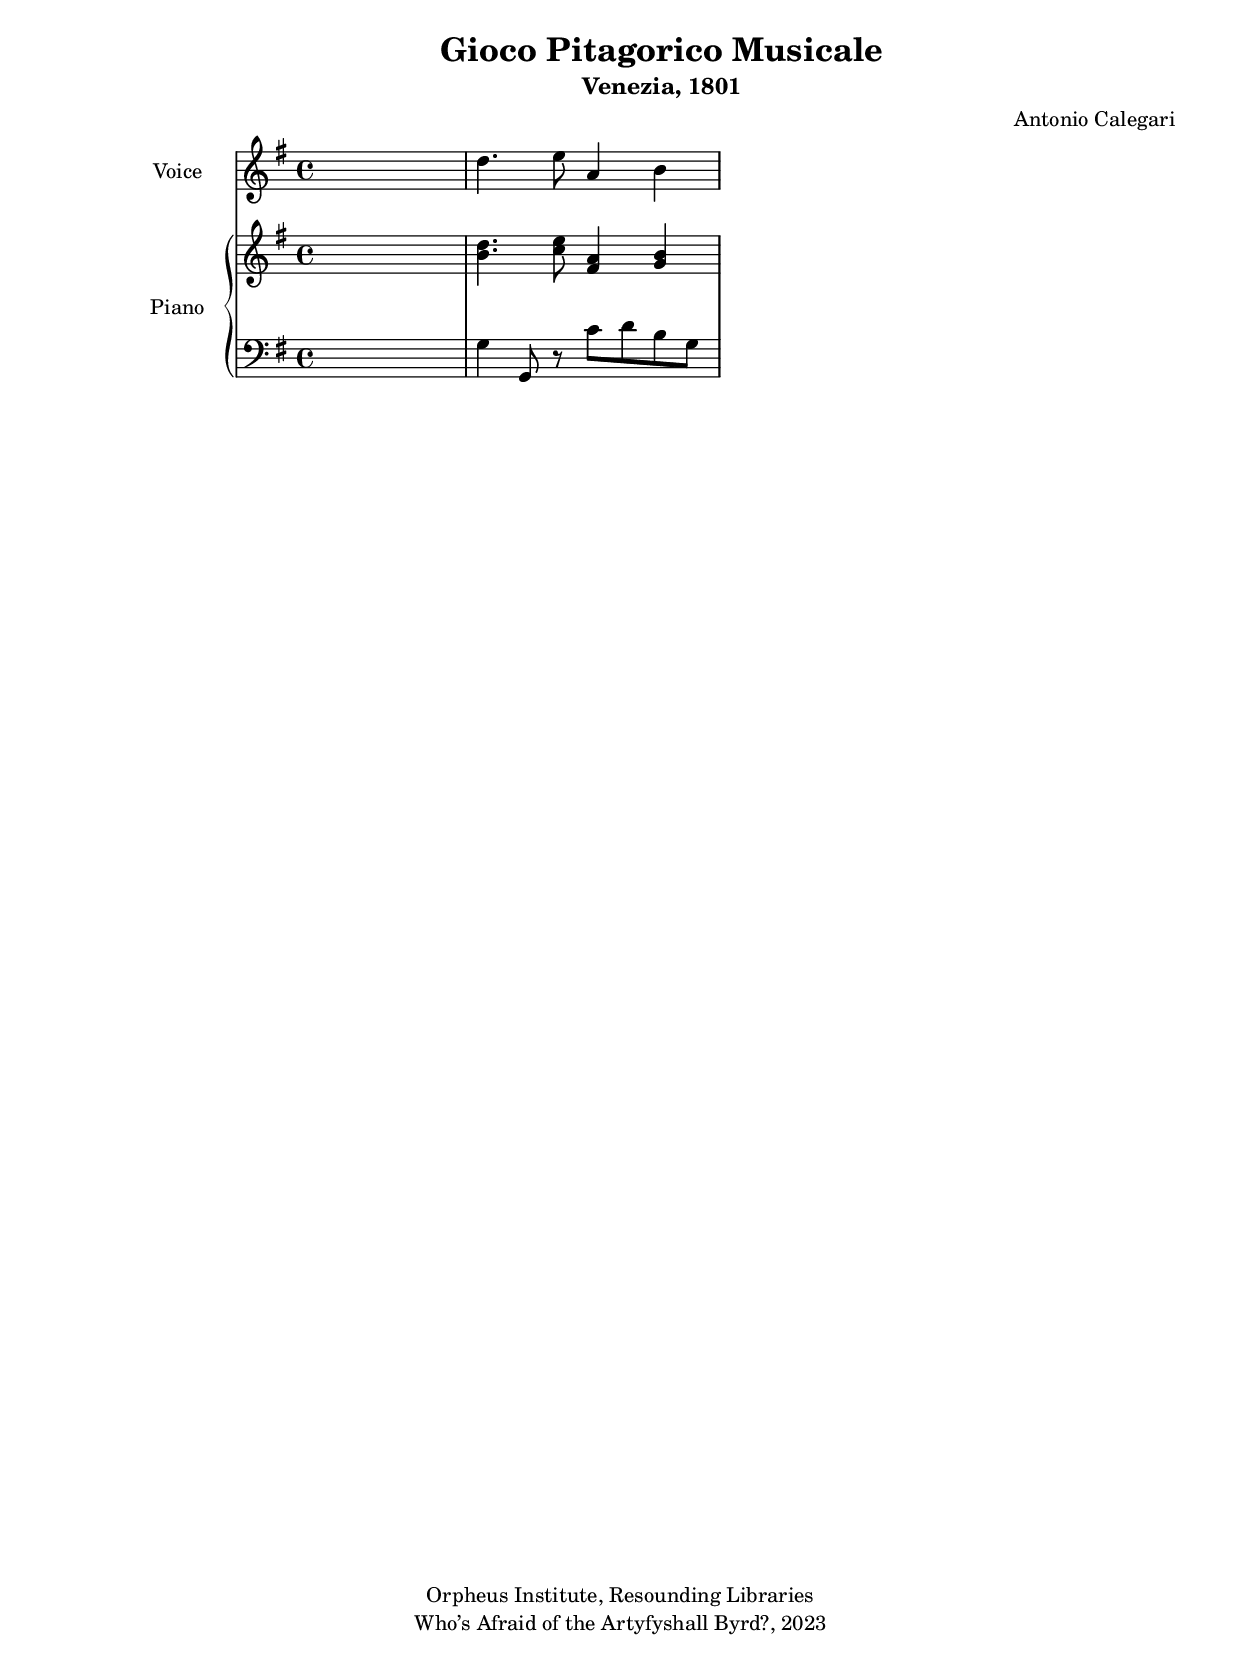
\include "paper_settings.ly"

\score{
 << 
    %Voice part
    \context Staff = "voice" \with { instrumentName = "Voice" }
    
    <<
    \set Staff.midiInstrument =#"voice oohs" {

   \key g \major \clef treble
    s1
    \relative c''{
   d4. e8 a,4 b  
}

    
    }  
    
    >>  
    
    %Piano part
    \context PianoStaff \with { instrumentName = "Piano"}
    <<
       \context Staff = "rh" {
         \key g \major \clef treble
         s1
         \relative c'{
  <b' d>4. <c e>8 <fs, a>4 <g b>
}

         
        }
        
        \context Staff = "lh" {
        \key g \major \clef bass
        s1
        \relative c{
g'4 g,8 r c'8[d b g]
}

          
        }
        
    >>
    

  
 >> 
\include "layout_settings.ly"
 
}
    